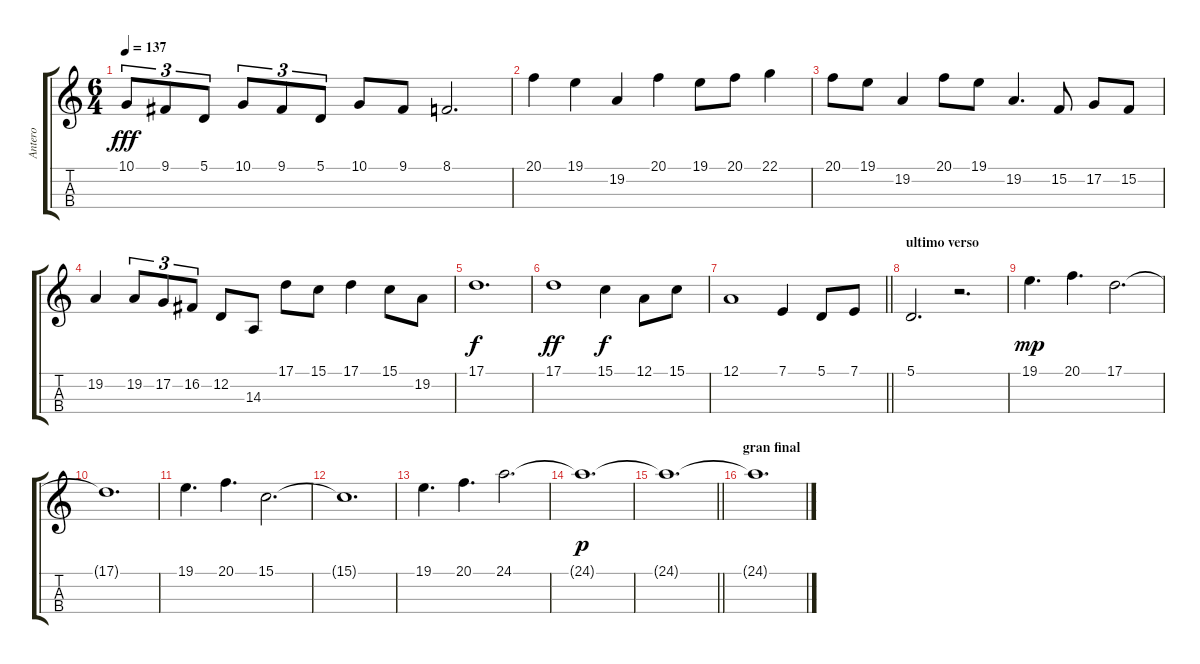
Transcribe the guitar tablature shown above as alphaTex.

\track ("Antero" "Antero") {instrument cello}
\staff {score tabs}
\tuning (A3 D3 G2 C2) {hide}
\ts (6 4)
\tempo 137
\clef g2
\ks c
10.1.8{tu (3 2) dy fff} 9.1.8{tu (3 2)} 5.1.8{tu (3 2)} 10.1.8{tu (3 2)} 9.1.8{tu (3 2)} 5.1.8{tu (3 2)} 10.1.8 9.1.8 8.1.2{d} |
20.1.4 19.1.4 19.2.4 20.1.4 19.1.8 20.1.8 22.1.4 |
20.1.8 19.1.8 19.2.4 20.1.8 19.1.8 19.2.4{d} 15.2.8 17.2.8 15.2.8 |
19.2.4 19.2.8{tu (3 2)} 17.2.8{tu (3 2)} 16.2.8{tu (3 2)} 12.2.8 14.3.8 17.1.8 15.1.8 17.1.4 15.1.8 19.2.8 |
17.1.1{d dy f} |
17.1.1{dy ff} 15.1.4{dy f} 12.1.8 15.1.8 |
\barLineRight lightlight
12.1.1 7.1.4 5.1.8 7.1.8 |
\section ("" "ultimo verso")
5.1.2{d} r.2{d} |
19.1.4{d dy mp} 20.1.4{d} 17.1.2{d} |
17.1{t}.1{d} |
19.1.4{d} 20.1.4{d} 15.1.2{d} |
15.1{t}.1{d} |
19.1.4{d} 20.1.4{d} 24.1.2{d} |
24.1{t}.1{d dy p} |
\barLineRight lightlight
24.1{t}.1{d} |
\section ("" "gran final")
24.1{t}.1{d}
